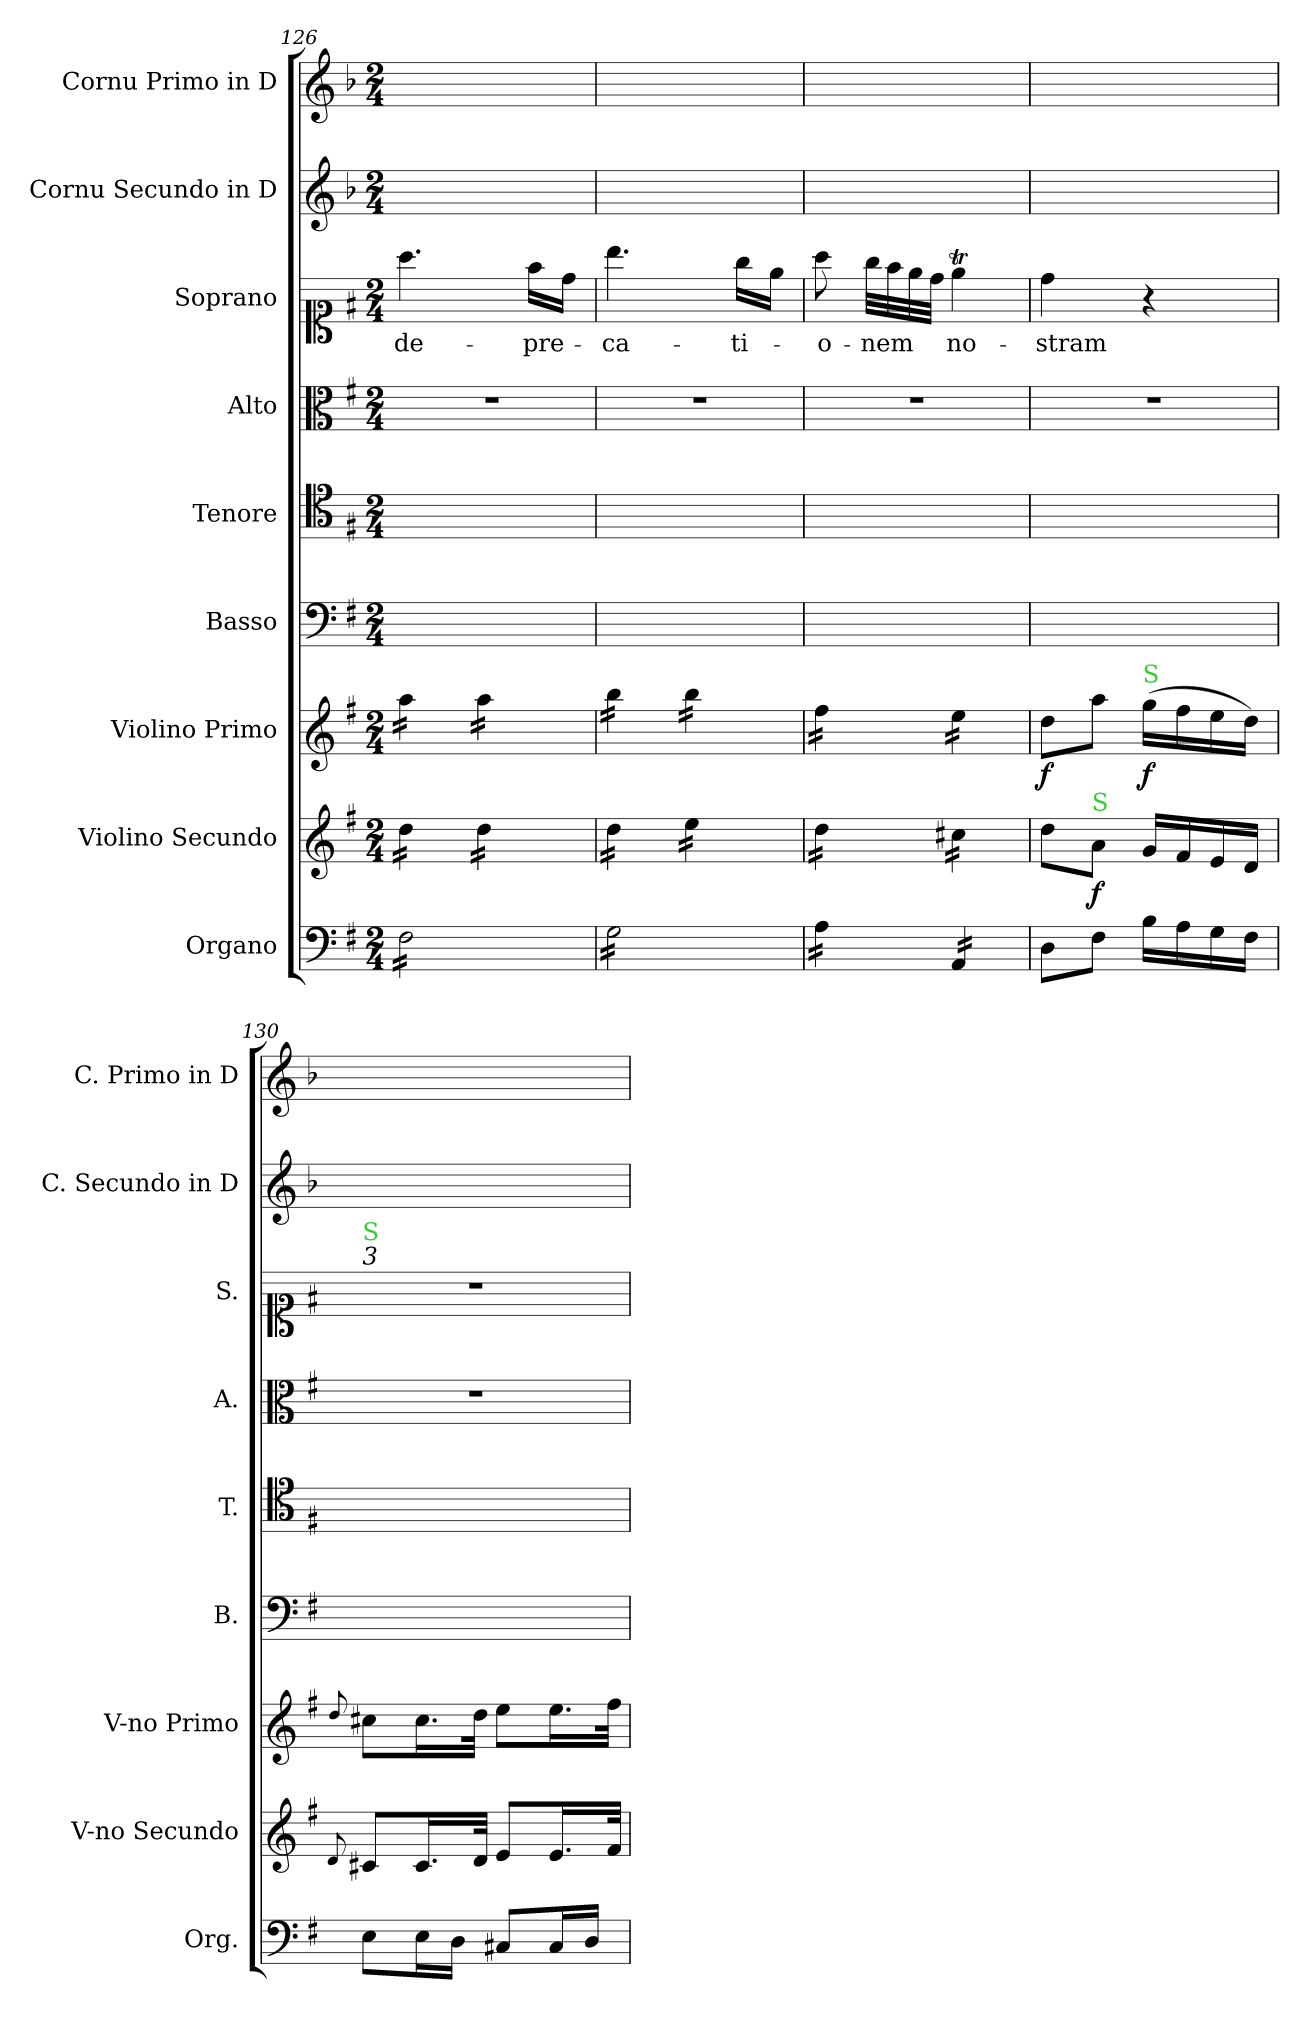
**kern	**kern	**dynam	**kern	**dynam	**kern	**kern	**kern	**kern	**text	**kern	**kern
*part9	*part8	*part8	*part7	*part7	*part6	*part5	*part4	*part3	*part3	*part2	*part1
*staff9	*staff8	*staff8	*staff7	*staff7	*staff6	*staff5	*staff4	*staff3	*staff3	*staff2	*staff1
*I"Organo	*I"Violino Secundo	*	*I"Violino Primo	*	*I"Basso	*I"Tenore	*I"Alto	*I"Soprano	*	*I"Cornu Secundo in D	*I"Cornu Primo in D
*I'Org.	*I'V-no Secundo	*	*I'V-no Primo	*	*I'B.	*I'T.	*I'A.	*I'S.	*	*I'C. Secundo in D	*I'C. Primo in D
*clefF4	*clefG2	*	*clefG2	*	*clefF4	*clefC4	*clefC3	*clefC1	*	*clefG2	*clefG2
*	*	*	*	*	*	*	*	*	*	*ITrd6c10	*ITrd6c10
*k[f#]	*k[f#]	*	*k[f#]	*	*k[f#]	*k[f#]	*k[f#]	*k[f#]	*	*k[f#]	*k[f#]
*M2/4	*M2/4	*	*M2/4	*	*M2/4	*M2/4	*M2/4	*M2/4	*	*M2/4	*M2/4
=126	=126	=126	=126	=126	=126	=126	=126	=126	=126	=126	=126
*tremolo	*	*	*	*	*	*	*	*	*	*	*
*	*tremolo	*	*	*	*	*	*	*	*	*	*
*	*	*	*tremolo	*	*	*	*	*	*	*	*
16F#\LL	16dd\LL	.	16aa\LL	.	2ryy	2ryy	2r	4.aa\	de-	2ryy	2ryy
16F#\	16dd\	.	16aa\	.	.	.	.	.	.	.	.
16F#\	16dd\	.	16aa\	.	.	.	.	.	.	.	.
16F#\	16dd\JJ	.	16aa\JJ	.	.	.	.	.	.	.	.
16F#\	16dd\LL	.	16aa\LL	.	.	.	.	.	.	.	.
16F#\	16dd\	.	16aa\	.	.	.	.	.	.	.	.
16F#\	16dd\	.	16aa\	.	.	.	.	16ff#\LL	-pre-	.	.
16F#\JJ	16dd\JJ	.	16aa\JJ	.	.	.	.	16dd\JJ	.	.	.
=127	=127	=127	=127	=127	=127	=127	=127	=127	=127	=127	=127
16G\LL	16dd\LL	.	16bb\LL	.	2ryy	2ryy	2r	4.bb\	-ca-	2ryy	2ryy
16G\	16dd\	.	16bb\	.	.	.	.	.	.	.	.
16G\	16dd\	.	16bb\	.	.	.	.	.	.	.	.
16G\	16dd\JJ	.	16bb\JJ	.	.	.	.	.	.	.	.
16G\	16ee\LL	.	16bb\LL	.	.	.	.	.	.	.	.
16G\	16ee\	.	16bb\	.	.	.	.	.	.	.	.
16G\	16ee\	.	16bb\	.	.	.	.	16gg\LL	-ti-	.	.
16G\JJ	16ee\JJ	.	16bb\JJ	.	.	.	.	16ee\JJ	.	.	.
=128	=128	=128	=128	=128	=128	=128	=128	=128	=128	=128	=128
16A\LL	16dd\LL	.	16ff#\LL	.	2ryy	2ryy	2r	8aa\	-o-	2ryy	2ryy
16A\	16dd\	.	16ff#\	.	.	.	.	.	.	.	.
16A\	16dd\	.	16ff#\	.	.	.	.	32gg\LLL	-nem	.	.
.	.	.	.	.	.	.	.	32ff#\	.	.	.
16A\JJ	16dd\JJ	.	16ff#\JJ	.	.	.	.	32ee\	.	.	.
.	.	.	.	.	.	.	.	32dd\JJJ	.	.	.
16AA/LL	16cc#X\LL	.	16ee\LL	.	.	.	.	4eeT\	no-	.	.
16AA/	16cc#X\	.	16ee\	.	.	.	.	.	.	.	.
16AA/	16cc#X\	.	16ee\	.	.	.	.	.	.	.	.
16AA/JJ	16cc#X\JJ	.	16ee\JJ	.	.	.	.	.	.	.	.
*	*	*	*Xtremolo	*	*	*	*	*	*	*	*
*	*Xtremolo	*	*	*	*	*	*	*	*	*	*
*Xtremolo	*	*	*	*	*	*	*	*	*	*	*
=129	=129	=129	=129	=129	=129	=129	=129	=129	=129	=129	=129
8D\L	8dd\L	.	8dd\L	f	2ryy	2ryy	2r	4dd\	-stram	2ryy	2ryy
!	!LO:TX:a:color=limegreen:t=S	!	!	!	!	!	!	!	!	!	!
8F#\J	8a\J	f	8aa\J	.	.	.	.	.	.	.	.
!	!	!	!LO:TX:a:color=limegreen:t=S	!	!	!	!	!	!	!	!
16B\LL	16g/LL	.	(16gg\LL	f	.	.	.	4r	.	.	.
16A\	16f#/	.	16ff#\	.	.	.	.	.	.	.	.
16G\	16e/	.	16ee\	.	.	.	.	.	.	.	.
16F#\JJ	16d/JJ	.	16dd\JJ)	.	.	.	.	.	.	.	.
=130	=130	=130	=130	=130	=130	=130	=130	=130	=130	=130	=130
.	8qqd/	.	8qqdd/	.	.	.	.	.	.	.	.
!	!	!	!	!	!	!	!	!LO:TX:a:i:t=3	!	!	!
!	!	!	!	!	!	!	!	!LO:TX:a:color=limegreen:t=S	!	!	!
!	!	!	!	!	!	!	!	!LO:N:vis=0	!	!	!
8E\L	8c#X/L	.	8cc#X\L	.	2ryy	2ryy	2r	2r	.	2ryy	2ryy
16E\L	16.c#/L	.	16.cc#\L	.	.	.	.	.	.	.	.
16D\JJ	.	.	.	.	.	.	.	.	.	.	.
.	32d/JJk	.	32dd\JJk	.	.	.	.	.	.	.	.
8C#X/L	8e/L	.	8ee\L	.	.	.	.	.	.	.	.
16C#/L	16.e/L	.	16.ee\L	.	.	.	.	.	.	.	.
16D/JJ	.	.	.	.	.	.	.	.	.	.	.
.	32f#/JJk	.	32ff#\JJk	.	.	.	.	.	.	.	.
=	=	=	=	=	=	=	=	=	=	=	=
*-	*-	*-	*-	*-	*-	*-	*-	*-	*-	*-	*-
